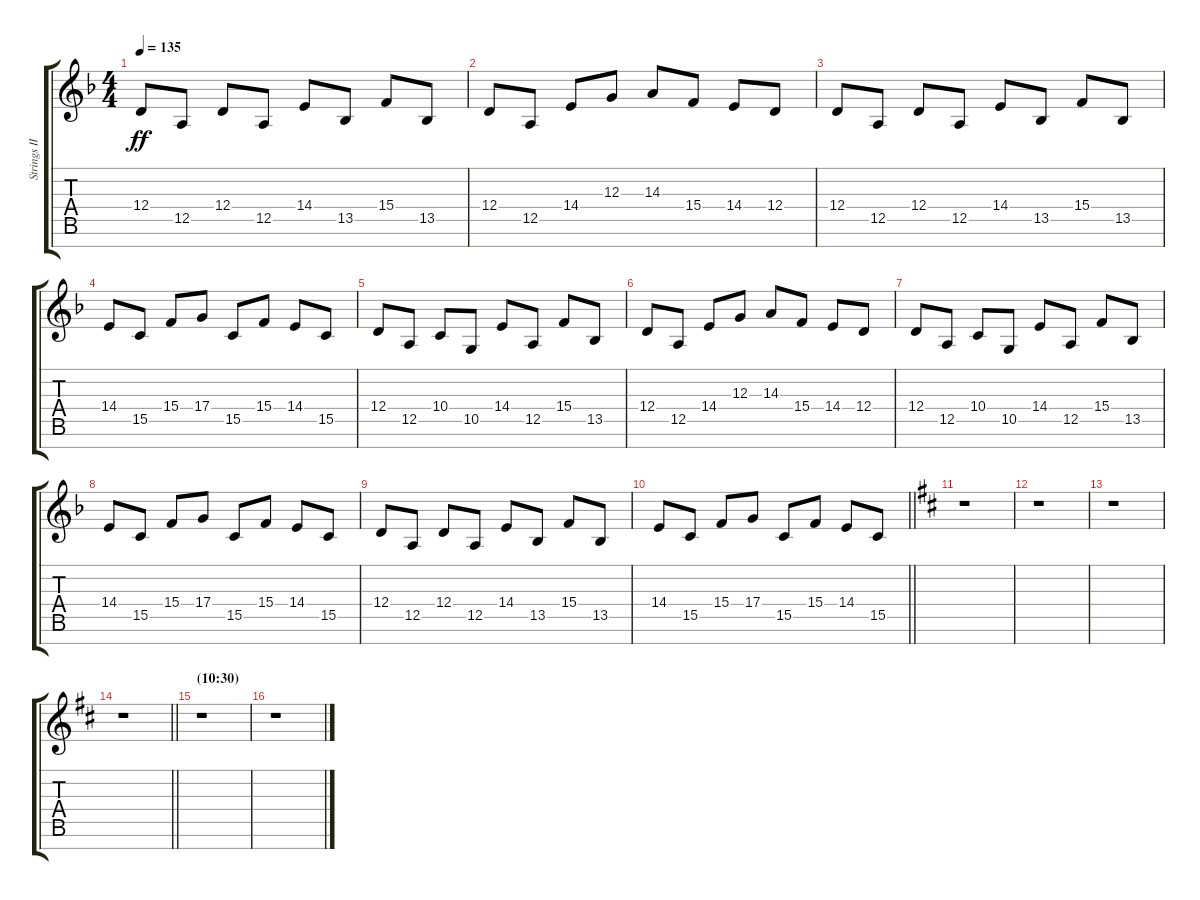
\track ("Strings III" "Strings II") {instrument stringensemble1}
\staff {score tabs}
\tuning (E4 B3 G3 D3 A2 E2 B1) {hide}
\ts (4 4)
\tempo 135
\clef g2
\ks dminor
12.4.8{dy ff} 12.5.8 12.4.8 12.5.8 14.4.8 13.5.8 15.4.8 13.5.8 |
12.4.8 12.5.8 14.4.8 12.3.8 14.3.8 15.4.8 14.4.8 12.4.8 |
12.4.8 12.5.8 12.4.8 12.5.8 14.4.8 13.5.8 15.4.8 13.5.8 |
14.4.8 15.5.8 15.4.8 17.4.8 15.5.8 15.4.8 14.4.8 15.5.8 |
12.4.8 12.5.8 10.4.8 10.5.8 14.4.8 12.5.8 15.4.8 13.5.8 |
12.4.8 12.5.8 14.4.8 12.3.8 14.3.8 15.4.8 14.4.8 12.4.8 |
12.4.8 12.5.8 10.4.8 10.5.8 14.4.8 12.5.8 15.4.8 13.5.8 |
14.4.8 15.5.8 15.4.8 17.4.8 15.5.8 15.4.8 14.4.8 15.5.8 |
12.4.8 12.5.8 12.4.8 12.5.8 14.4.8 13.5.8 15.4.8 13.5.8 |
\barLineRight lightlight
14.4.8 15.5.8 15.4.8 17.4.8 15.5.8 15.4.8 14.4.8 15.5.8 |
\ks bminor
r.1 |
r.1 |
r.1 |
\barLineRight lightlight
r.1 |
\section ("" "(10:30)")
r.1 |
r.1
